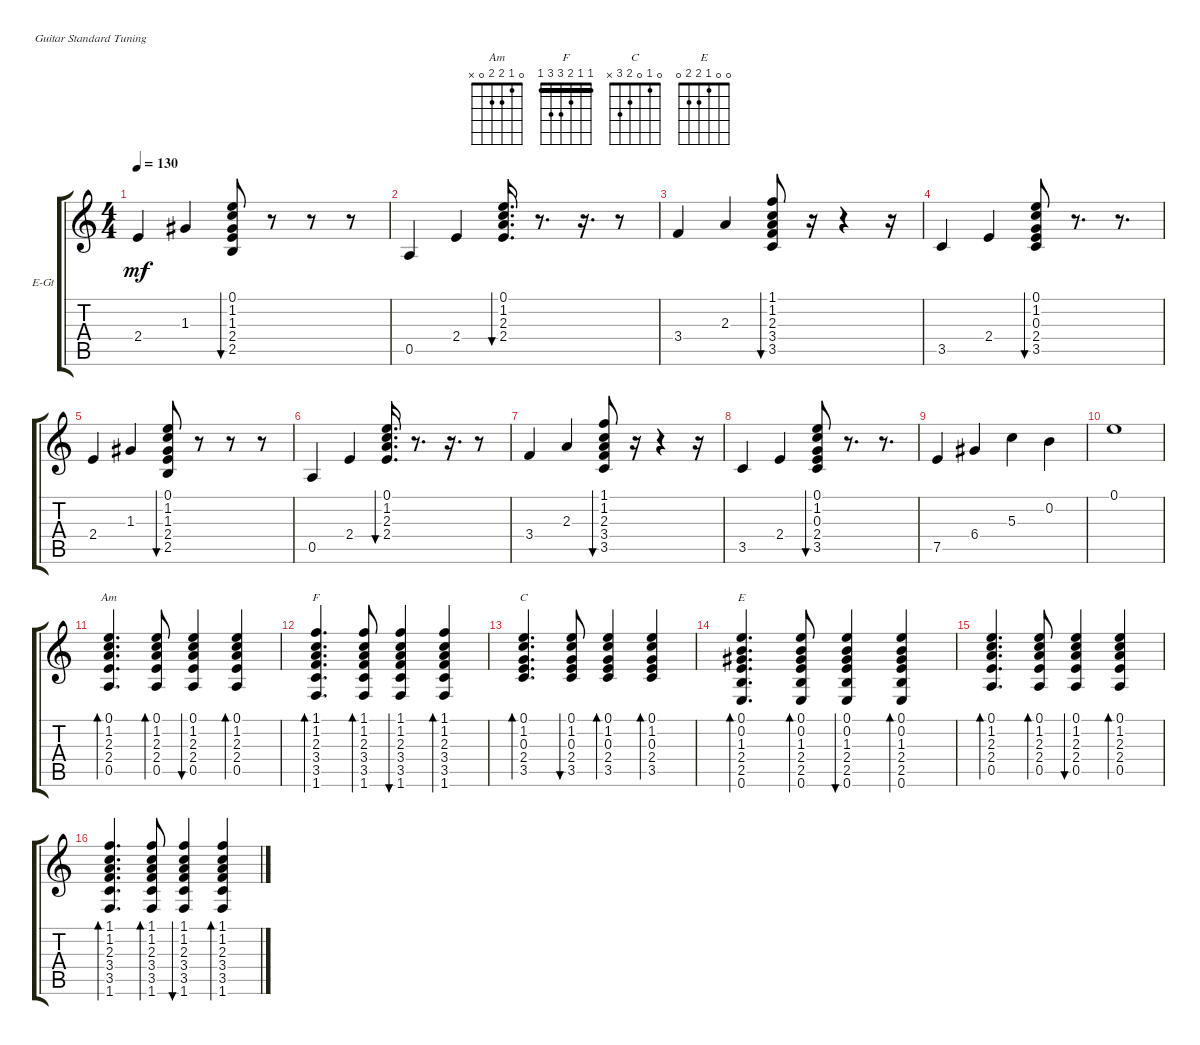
\defaultSystemsLayout 4
\bracketExtendMode groupsimilarinstruments
\firstSystemTrackNameOrientation horizontal
\otherSystemsTrackNameOrientation horizontal
\track ("Electric Guitar" "E-Gt") {instrument electricguitarclean}
\staff {score tabs}
\tuning (E4 B3 G3 D3 A2 E2)
\chord ("Am" 0 1 2 2 0 x)
\chord ("F" 1 1 2 3 3 1) {barre (1 1)}
\chord ("C" 0 1 0 2 3 x)
\chord ("E" 0 0 1 2 2 0)
\ts (4 4)
\tempo 130
\clef g2
\ks c
2.4.4{dy mf} 1.3.4 (0.1 1.2 2.4 1.3 2.5).8{bu 120} r.8 r.8 r.8 |
0.5.4 2.4.4 (2.3 2.4 1.2 0.1).16{d bu 225} r.8{d} r.16{d} r.8 |
3.4.4 2.3.4 (1.1 1.2 2.3 3.4 3.5).8{bu 120} r.16 r.4 r.16 |
3.5.4 2.4.4 (3.5 2.4 0.3 1.2 0.1).8{bu 120} r.8{d} r.8{d} |
2.4.4 1.3.4 (0.1 1.2 2.4 1.3 2.5).8{bu 120} r.8 r.8 r.8 |
0.5.4 2.4.4 (2.3 2.4 1.2 0.1).16{d bu 225} r.8{d} r.16{d} r.8 |
3.4.4 2.3.4 (1.1 1.2 2.3 3.4 3.5).8{bu 120} r.16 r.4 r.16 |
3.5.4 2.4.4 (3.5 2.4 0.3 1.2 0.1).8{bu 120} r.8{d} r.8{d} |
7.5.4 6.4.4 5.3.4 0.2.4 |
0.1.1 |
(0.5 2.4 2.3 1.2 0.1).4{d bd 120 ch "Am"} (0.5 2.4 2.3 1.2 0.1).8{bd 119} (0.5 2.4 2.3 1.2 0.1).4{bu 118} (0.5 2.4 2.3 1.2 0.1).4{bd 116} |
(1.6 3.5 3.4 2.3 1.2 1.1).4{d bd 114 ch "F"} (1.6 3.5 3.4 2.3 1.2 1.1).8{bd 114} (1.6 3.5 3.4 2.3 1.2 1.1).4{bu 114} (1.6 3.5 3.4 2.3 1.2 1.1).4{bd 114} |
(3.5 2.4 0.3 1.2 0.1).4{d bd 112 ch "C"} (3.5 2.4 0.3 1.2 0.1).8{bu 111} (3.5 2.4 0.3 1.2 0.1).4{bd 111} (3.5 2.4 0.3 1.2 0.1).4{bd 111} |
(0.6 2.5 2.4 1.3 0.2 0.1).4{d bd 110 ch "E"} (0.6 2.5 2.4 1.3 0.2 0.1).8{bd 109} (0.6 2.5 2.4 1.3 0.2 0.1).4{bu 107} (0.6 2.5 2.4 1.3 0.2 0.1).4{bd 106} |
(0.5 2.4 2.3 1.2 0.1).4{d bd 120} (0.5 2.4 2.3 1.2 0.1).8{bd 119} (0.5 2.4 2.3 1.2 0.1).4{bu 118} (0.5 2.4 2.3 1.2 0.1).4{bd 116} |
(1.6 3.5 3.4 2.3 1.2 1.1).4{d bd 114} (1.6 3.5 3.4 2.3 1.2 1.1).8{bd 114} (1.6 3.5 3.4 2.3 1.2 1.1).4{bu 114} (1.6 3.5 3.4 2.3 1.2 1.1).4{bd 114}
